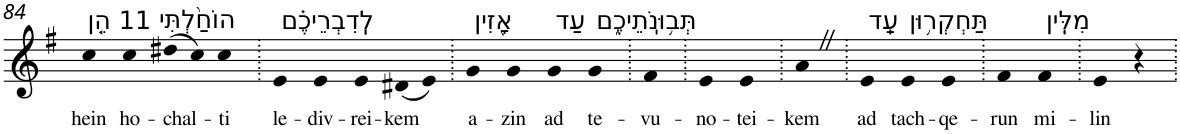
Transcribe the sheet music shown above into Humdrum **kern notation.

**kern	**text
*part1	*part1
*staff1	*staff1
*I"Piano	*
*I'Pno	*
!!LO:PB:g=z
*clefG2	*
*k[f#]	*
*G:	*
=84	=84
!LO:TX:a:t=11 הֵ֤ן	!
!	!LO:LY:b
4cc	hein
!LO:TX:a:t=הוֹחַ֨לְתִּי	!
!	!LO:LY:b
4cc	ho-
!	!LO:LY:b
(8dd#X	-chal-
8cc)	.
!	!LO:LY:b
4cc	-ti
=85.	=85.
!LO:TX:a:t=לְֽדִבְרֵיכֶ֗ם	!
!	!LO:LY:b
4e	le-
!	!LO:LY:b
4e	-div-
!	!LO:LY:b
4e	-rei-
!	!LO:LY:b
(8d#X	-kem
8e)	.
=86.	=86.
!LO:TX:a:t=אָ֭זִין	!
!	!LO:LY:b
4g	a-
!	!LO:LY:b
4g	-zin
!LO:TX:a:t=עַד	!
!	!LO:LY:b
4g	ad
!LO:TX:a:t=תְּב֥וּנֹֽתֵיכֶ֑ם	!
!	!LO:LY:b
4g	te-
=87.	=87.
!	!LO:LY:b
4f#	-vu-
=88.	=88.
!	!LO:LY:b
4e	-no-
!	!LO:LY:b
4e	-tei-
=89.	=89.
!	!LO:LY:b
4aZ	-kem
=90.	=90.
!LO:TX:a:t=עַֽד	!
!	!LO:LY:b
4e	ad
!LO:TX:a:t=תַּחְקְר֥וּן	!
!	!LO:LY:b
4e	tach-
!	!LO:LY:b
4e	-qe-
=91.	=91.
!	!LO:LY:b
4f#	-run
!LO:TX:a:t=מִלִּֽין	!
!	!LO:LY:b
4f#	mi-
=92.	=92.
!	!LO:LY:b
4e	-lin
4r	.
=.	=.
*-	*-
